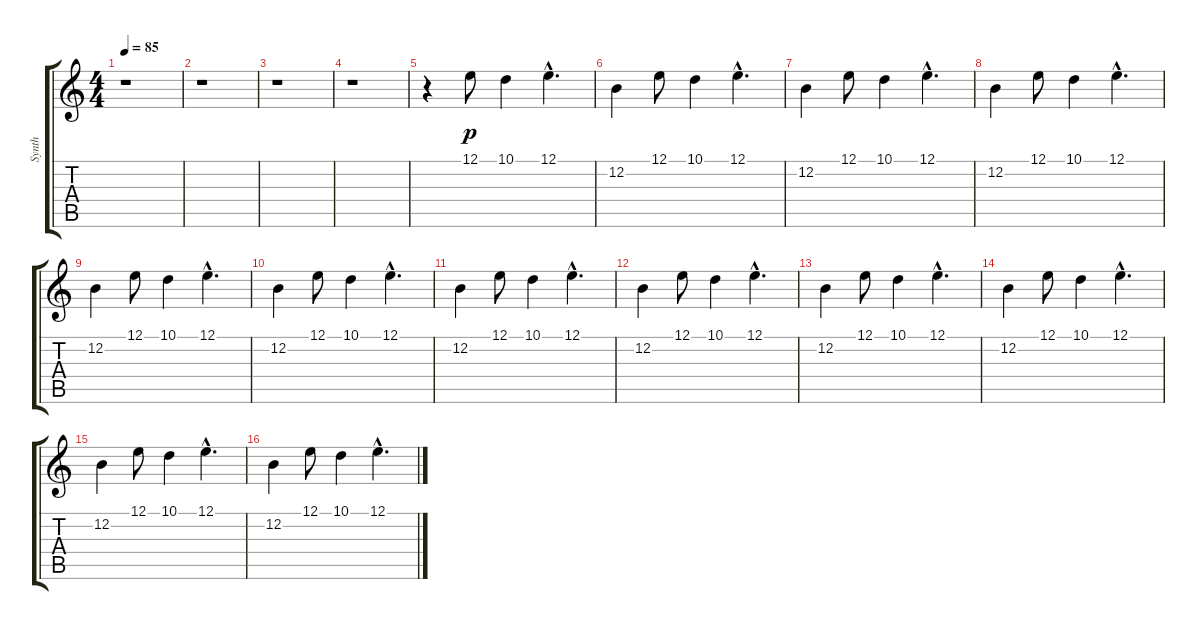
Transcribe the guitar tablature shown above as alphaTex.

\track ("Synth" "Synth") {instrument synthstrings1}
\staff {score tabs}
\tuning (E4 B3 G3 D3 A2 E2) {hide}
\ts (4 4)
\tempo 85
\clef g2
\ks c
r.1{dy p} |
r.1 |
r.1 |
r.1 |
r.4 12.1.8 10.1.4 12.1{hac}.4{d} |
12.2.4 12.1.8 10.1.4 12.1{hac}.4{d} |
12.2.4 12.1.8 10.1.4 12.1{hac}.4{d} |
12.2.4 12.1.8 10.1.4 12.1{hac}.4{d} |
12.2.4 12.1.8 10.1.4 12.1{hac}.4{d} |
12.2.4 12.1.8 10.1.4 12.1{hac}.4{d} |
12.2.4 12.1.8 10.1.4 12.1{hac}.4{d} |
12.2.4 12.1.8 10.1.4 12.1{hac}.4{d} |
12.2.4 12.1.8 10.1.4 12.1{hac}.4{d} |
12.2.4 12.1.8 10.1.4 12.1{hac}.4{d} |
12.2.4 12.1.8 10.1.4 12.1{hac}.4{d} |
12.2.4 12.1.8 10.1.4 12.1{hac}.4{d}
